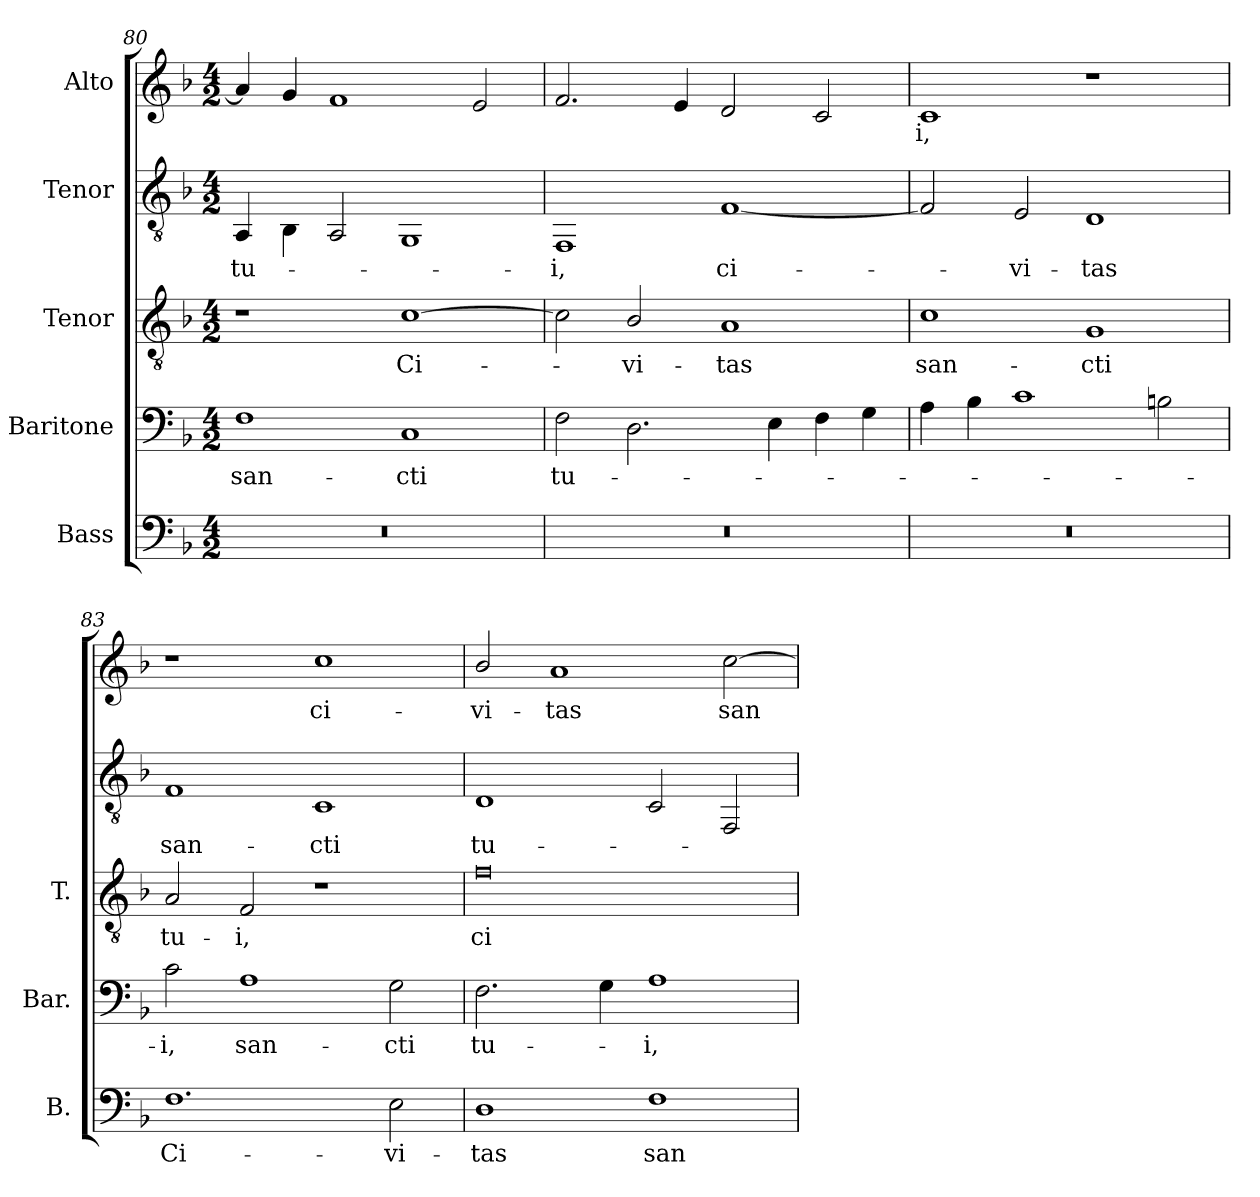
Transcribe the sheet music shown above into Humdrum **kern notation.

**kern	**text	**kern	**text	**kern	**text	**kern	**text	**kern	**text
*part5	*part5	*part4	*part4	*part3	*part3	*part2	*part2	*part1	*part1
*staff5	*staff5	*staff4	*staff4	*staff3	*staff3	*staff2	*staff2	*staff1	*staff1
*I"Bass	*	*I"Baritone	*	*I"Tenor	*	*I"Tenor	*	*I"Alto	*
*I'B.	*	*I'Bar.	*	*I'T.	*	*	*	*	*
!!LO:LB:g=z
*clefF4	*	*clefF4	*	*clefGv2	*	*clefGv2	*	*clefG2	*
*	*	*	*	*ITrd7c12	*	*	*	*	*
*k[b-]	*	*k[b-]	*	*k[b-]	*	*k[b-]	*	*k[b-]	*
*F:	*	*F:	*	*F:	*	*F:	*	*F:	*
*M4/2	*	*M4/2	*	*M4/2	*	*M4/2	*	*M4/2	*
=80	=80	=80	=80	=80	=80	=80	=80	=80	=80
!LO:N:vis=1	!	!	!	!	!	!	!	!	!
!	!	!	!LO:LY:b:color=#000000	!	!	!	!	!	!
!	!	!	!	!	!	!	!LO:LY:b:color=#000000	!	!
0r	.	1Fi	san-	1r	.	4AAi/	tu-	4ai/]	.
.	.	.	.	.	.	4BB-i\	.	4gi/	.
.	.	.	.	.	.	2AAi/	.	1fi	.
!	!	!	!LO:LY:b:color=#000000	!	!	!	!	!	!
!	!	!	!	!	!LO:LY:b:color=#000000	!	!	!	!
.	.	1Ci	-cti	[1Ci	Ci-	1GGi	.	.	.
.	.	.	.	.	.	.	.	2ei/	.
=81	=81	=81	=81	=81	=81	=81	=81	=81	=81
!LO:N:vis=1	!	!	!	!	!	!	!	!	!
!	!	!	!LO:LY:b:color=#000000	!	!	!	!	!	!
!	!	!	!	!	!	!	!LO:LY:b:color=#000000	!	!
0r	.	2Fi\	tu-	2Ci\]	.	1FFi	-i,	2.fi/	.
!	!	!	!	!	!LO:LY:b:color=#000000	!	!	!	!
.	.	2.Di\	.	2BB-i/	-vi-	.	.	.	.
.	.	.	.	.	.	.	.	4ei/	.
!	!	!	!	!	!LO:LY:b:color=#000000	!	!	!	!
!	!	!	!	!	!	!	!LO:LY:b:color=#000000	!	!
.	.	.	.	1AAi	-tas	[1Fi	ci-	2di/	.
.	.	4Ei\	.	.	.	.	.	.	.
.	.	4Fi\	.	.	.	.	.	2ci/	.
.	.	4Gi\	.	.	.	.	.	.	.
=82	=82	=82	=82	=82	=82	=82	=82	=82	=82
!LO:N:vis=1	!	!	!	!	!	!	!	!	!
!	!	!	!	!	!LO:LY:b:color=#000000	!	!	!	!
!	!	!	!	!	!	!	!	!	!LO:LY:b:color=#000000
0r	.	4Ai\	.	1Ci	san-	2Fi/]	.	1ci	-i,
.	.	4B-i\	.	.	.	.	.	.	.
!	!	!	!	!	!	!	!LO:LY:b:color=#000000	!	!
.	.	1ci	.	.	.	2Ei/	-vi-	.	.
!	!	!	!	!	!LO:LY:b:color=#000000	!	!	!	!
!	!	!	!	!	!	!	!LO:LY:b:color=#000000	!	!
.	.	.	.	1GGi	-cti	1Di	-tas	1r	.
.	.	2Bni\	.	.	.	.	.	.	.
=83	=83	=83	=83	=83	=83	=83	=83	=83	=83
!	!LO:LY:b:color=#000000	!	!	!	!	!	!	!	!
!	!	!	!LO:LY:b:color=#000000	!	!	!	!	!	!
!	!	!	!	!	!LO:LY:b:color=#000000	!	!	!	!
!	!	!	!	!	!	!	!LO:LY:b:color=#000000	!	!
1.Fi	Ci-	2ci\	-i,	2AAi/	tu-	1Fi	san-	1r	.
!	!	!	!LO:LY:b:color=#000000	!	!	!	!	!	!
!	!	!	!	!	!LO:LY:b:color=#000000	!	!	!	!
.	.	1Ai	san-	2FFi/	-i,	.	.	.	.
!	!	!	!	!	!	!	!LO:LY:b:color=#000000	!	!
!	!	!	!	!	!	!	!	!	!LO:LY:b:color=#000000
.	.	.	.	1r	.	1Ci	-cti	1cci	ci-
!	!LO:LY:b:color=#000000	!	!	!	!	!	!	!	!
!	!	!	!LO:LY:b:color=#000000	!	!	!	!	!	!
2Ei\	-vi-	2Gi\	-cti	.	.	.	.	.	.
=84	=84	=84	=84	=84	=84	=84	=84	=84	=84
!	!LO:LY:b:color=#000000	!	!	!	!	!	!	!	!
!	!	!	!LO:LY:b:color=#000000	!	!	!	!	!	!
!	!	!	!	!	!LO:LY:b:color=#000000	!	!	!	!
!	!	!	!	!	!	!	!LO:LY:b:color=#000000	!	!
!	!	!	!	!	!	!	!	!	!LO:LY:b:color=#000000
1Di	-tas	2.Fi\	tu-	0Fi	ci-	1Di	tu-	2b-i/	-vi-
!	!	!	!	!	!	!	!	!	!LO:LY:b:color=#000000
.	.	.	.	.	.	.	.	1ai	-tas
.	.	4Gi\	.	.	.	.	.	.	.
!	!LO:LY:b:color=#000000	!	!	!	!	!	!	!	!
!	!	!	!LO:LY:b:color=#000000	!	!	!	!	!	!
1Fi	san-	1Ai	-i,	.	.	2Ci/	.	.	.
!	!	!	!	!	!	!	!	!	!LO:LY:b:color=#000000
.	.	.	.	.	.	2FFi/	.	[2cci\	san-
=	=	=	=	=	=	=	=	=	=
*-	*-	*-	*-	*-	*-	*-	*-	*-	*-
